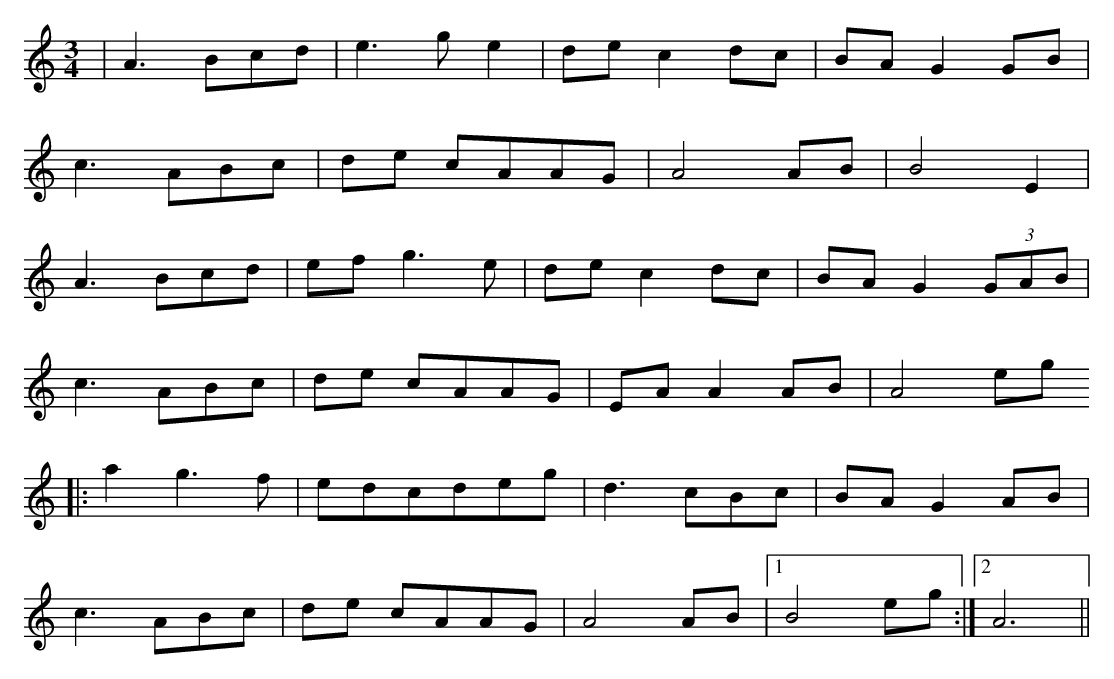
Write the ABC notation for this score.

X:1
M:3/4
K:Amin
|A3 Bcd|e3 g e2| de c2 dc|BA G2 GB|
c3 ABc|de cAAG|A4 AB| B4 E2|
A3 Bcd|ef g3 e| de c2 dc|BA G2 (3GAB|
c3 ABc|de cAAG|EA A2 AB|A4 eg
|:a2 g3 f|edcdeg|d3 cBc|BAG2 AB|
c3ABc|de cAAG|A4 AB|1 B4 eg:|2 A6||
